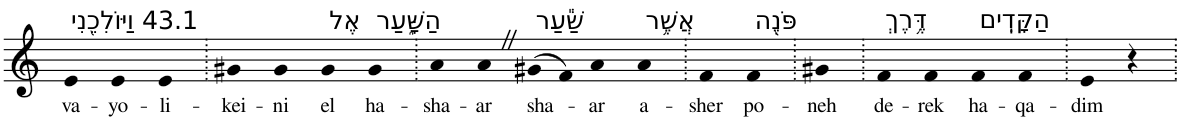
**kern	**text
*part1	*part1
*staff1	*staff1
*I"Piano	*
*I'Pno	*
*clefG2	*
*k[]	*
=1	=1
!LO:TX:a:t=43.1 וַיּוֹלִכֵ֖נִי	!
!	!LO:LY:b
4e	va-
!	!LO:LY:b
4e	-yo-
!	!LO:LY:b
4e	-li-
=2.	=2.
!	!LO:LY:b
4g#X	-kei-
!	!LO:LY:b
4g#	-ni
!LO:TX:a:t=אֶל	!
!	!LO:LY:b
4g#	el
!LO:TX:a:t=הַשָּׁ֑עַר	!
!	!LO:LY:b
4g#	ha-
=3.	=3.
!	!LO:LY:b
4a	-sha-
!	!LO:LY:b
4aZ	-ar
!LO:TX:a:t=שַׁ֕עַר	!
!	!LO:LY:b
(>8g#X	sha-
8f)	.
!	!LO:LY:b
4a	-ar
!LO:TX:a:t=אֲשֶׁ֥ר	!
!	!LO:LY:b
4a	a-
=4.	=4.
!	!LO:LY:b
4f	-sher
!LO:TX:a:t=פֹּנֶ֖ה	!
!	!LO:LY:b
4f	po-
=5.	=5.
!	!LO:LY:b
4g#X	-neh
=6.	=6.
!LO:TX:a:t=דֶּ֥רֶךְ	!
!	!LO:LY:b
4f	de-
!	!LO:LY:b
4f	-rek
!LO:TX:a:t=הַקָּדִֽים	!
!	!LO:LY:b
4f	ha-
!	!LO:LY:b
4f	-qa-
=7.	=7.
!	!LO:LY:b
4e	-dim
4r	.
=.	=.
*-	*-
